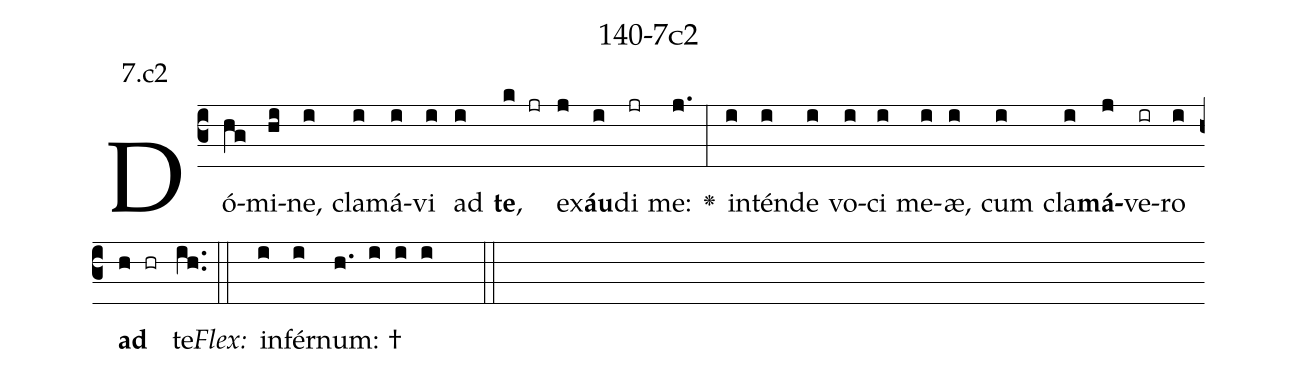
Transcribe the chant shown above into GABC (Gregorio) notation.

name: 140-7c2;
annotation: 7.c2;
%%
(c3)Dó(hg)mi(hi)ne,(i) cla(i)má(i)vi(i) ad(i) <b>te</b>,(k jr) ex(j)<b>áu</b>(i)di(jr) me:(j.) <v>\greheightstar</v>(:) in(i)tén(i)de(i) vo(i)ci(i) me(i)æ,(i) cum(i) cla(i)<b>má</b>(j)ve(ir)ro(i) <b>ad</b>(h hr) te.(ih..) (::)
<i>Flex:</i>()  in(i)fér(i)num: †(h. i i i  ::)

%E(i) u(i) o(j) u(i) a(h) e.(ih..) (::)
